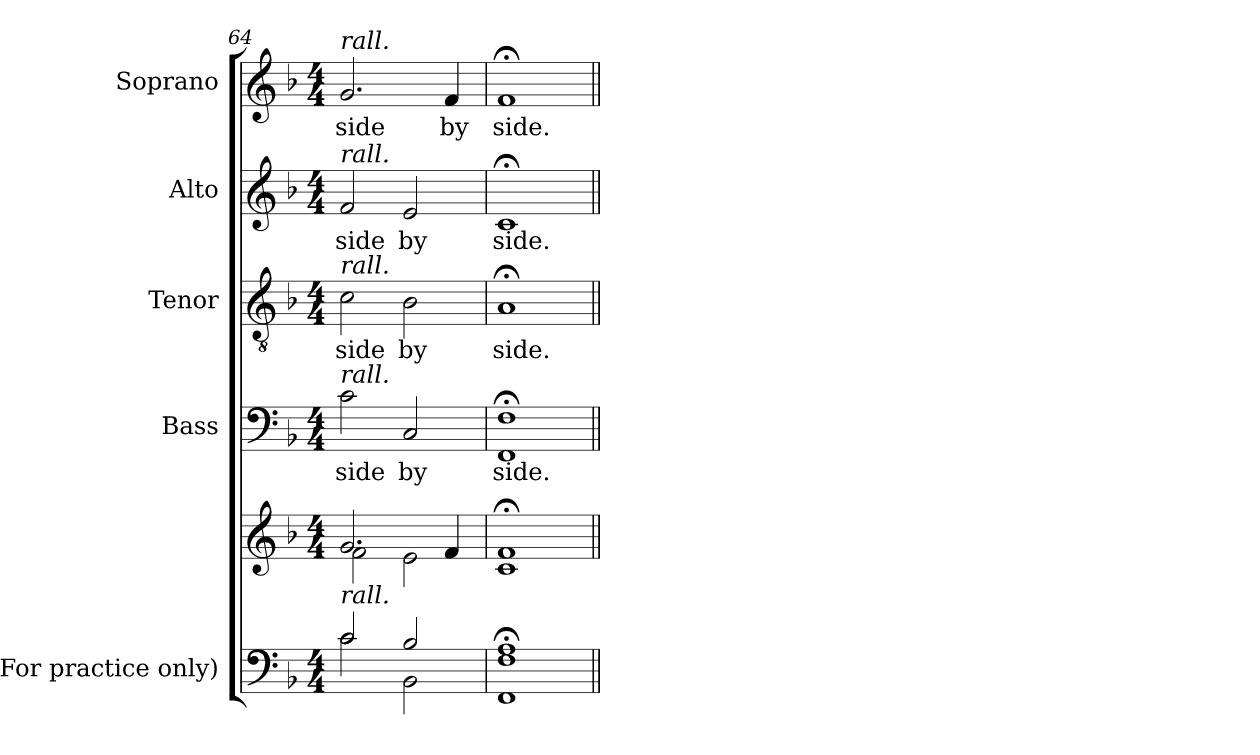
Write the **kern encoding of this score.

**kern	**kern	**kern	**text	**kern	**text	**kern	**text	**kern	**text
*part5	*part5	*part4	*part4	*part3	*part3	*part2	*part2	*part1	*part1
*staff6	*staff5	*staff4	*staff4	*staff3	*staff3	*staff2	*staff2	*staff1	*staff1
*I"(For  practice only)	*	*I"Bass	*	*I"Tenor	*	*I"Alto	*	*I"Soprano	*
*	*	*I'B.	*	*I'T.	*	*I'A.	*	*I'S.	*
*clefF4	*clefG2	*clefF4	*	*clefGv2	*	*clefG2	*	*clefG2	*
*	*	*	*	*ITrd7c12	*	*	*	*	*
*k[b-]	*k[b-]	*k[b-]	*	*k[b-]	*	*k[b-]	*	*k[b-]	*
*F:	*F:	*F:	*	*F:	*	*F:	*	*F:	*
*M4/4	*M4/4	*M4/4	*	*M4/4	*	*M4/4	*	*M4/4	*
=64	=64	=64	=64	=64	=64	=64	=64	=64	=64
*^	*^	*	*	*	*	*	*	*	*
!	!	!	!	!	!LO:LY:b:color=#000000	!	!	!	!	!	!
!	!	!	!	!	!	!	!LO:LY:b:color=#000000	!	!	!	!
!	!	!	!	!	!	!	!	!	!LO:LY:b:color=#000000	!	!
!	!	!	!	!	!	!	!	!	!	!LO:TX:a:i:t=rall.	!
!	!	!	!	!	!	!	!	!LO:TX:a:i:t=rall.	!	!	!
!	!	!	!	!	!	!LO:TX:a:i:t=rall.	!	!	!	!	!
!	!	!	!	!LO:TX:a:i:t=rall.	!	!	!	!	!	!	!
!	!	!LO:TX:b:i:t=rall.	!	!	!	!	!	!	!	!	!
!	!	!	!	!	!	!	!	!	!	!	!LO:LY:b:color=#000000
2ci/	2ci\	2.gi/	2fi\	2ci\	side	2Ci\	side	2fi/	side	2.gi/	side
!	!	!	!	!	!LO:LY:b:color=#000000	!	!	!	!	!	!
!	!	!	!	!	!	!	!LO:LY:b:color=#000000	!	!	!	!
!	!	!	!	!	!	!	!	!	!LO:LY:b:color=#000000	!	!
2B-i/	2BB-i\	.	2ei\	2Ci/	by	2BB-i\	by	2ei/	by	.	.
!	!	!	!	!	!	!	!	!	!	!	!LO:LY:b:color=#000000
.	.	4fi/	.	.	.	.	.	.	.	4fi/	by
*v	*v	*	*	*	*	*	*	*	*	*	*
=65	=65	=65	=65	=65	=65	=65	=65	=65	=65	=65
!	!	!	!	!LO:LY:b:color=#000000	!	!	!	!	!	!
!	!	!	!	!	!	!LO:LY:b:color=#000000	!	!	!	!
!	!	!	!	!	!	!	!	!LO:LY:b:color=#000000	!	!
!	!	!	!	!	!	!	!	!	!	!LO:LY:b:color=#000000
1FFi; 1Fi; 1Ai;	1f;i	1ci	1FFi; 1Fi;	side.	1AA;i	side.	1c;i	side.	1f;i	side.
*	*v	*v	*	*	*	*	*	*	*	*
=||	=||	=||	=||	=||	=||	=||	=||	=||	=||
*-	*-	*-	*-	*-	*-	*-	*-	*-	*-
